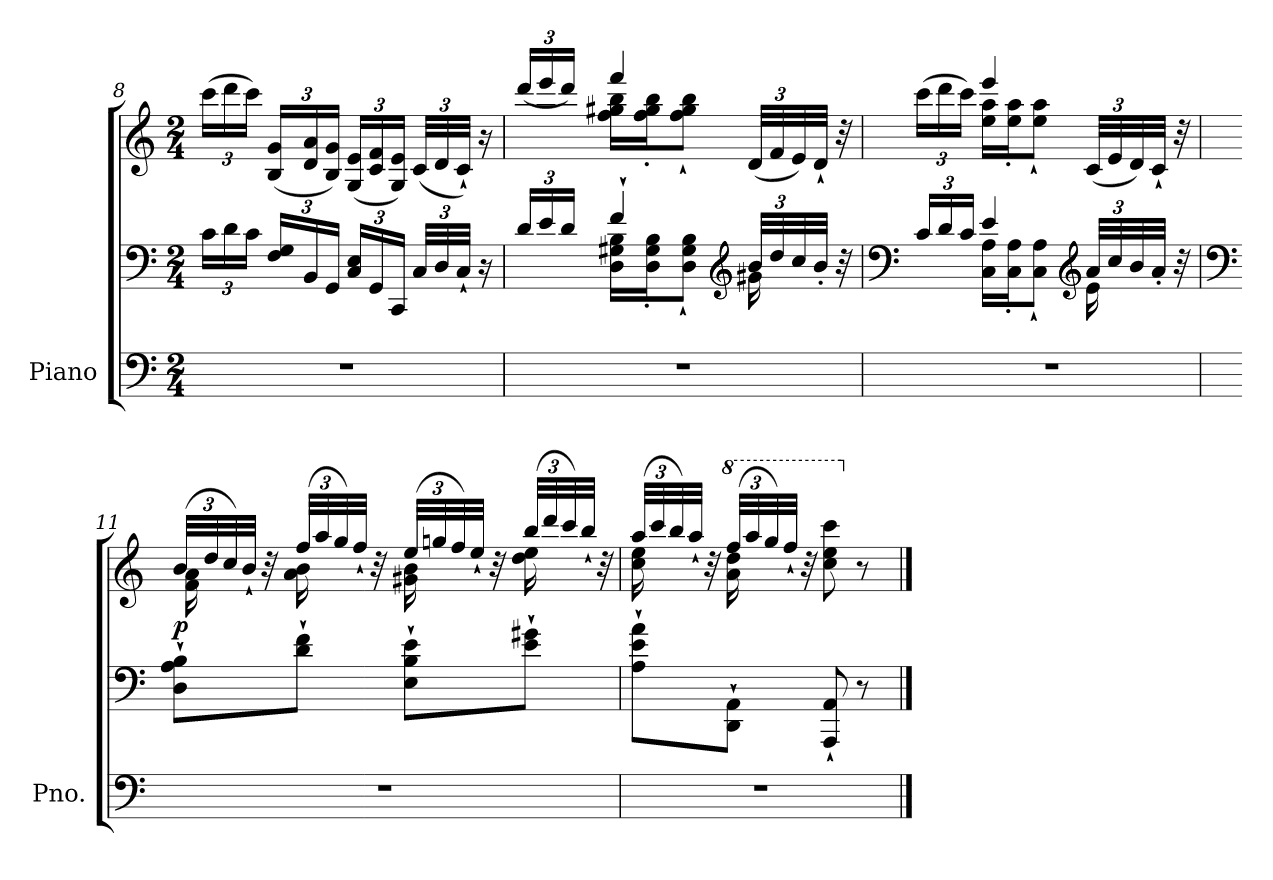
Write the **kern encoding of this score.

**kern	**kern	**kern	**dynam
*part1	*part1	*part1	*part1
*staff3	*staff2	*staff1	*staff1/2/3
*I"Piano	*	*	*
*I'Pno.	*	*	*
!!LO:PB:g=z
*clefF4	*clefF4	*clefG2	*
*k[]	*k[]	*k[]	*
*M2/4	*M2/4	*M2/4	*
*	*Xbrackettup	*Xbrackettup	*
=8	=8	=8	=8
2r	24c\LL	(<24ccc\LL	.
.	24d\	24ddd\	.
.	24c\JJ	24ccc\JJ)	.
.	24F/ 24G/LL	(<24B/ 24g/LL	.
.	24BB/	24d/ 24a/	.
.	24GG/JJ	24B/ 24g/JJ)	.
.	24C/ 24E/LL	(<24G/ 24e/LL	.
.	24GG/	24c/ 24f/	.
.	24CC/JJ	24G/ 24e/JJ)	.
.	48C/LLL	(>48c/LLL	.
.	48D/	48d/	.
.	48C`/JJJ	48c`/JJJ)	.
.	16r	16r	.
=9	=9	=9	=9
*	*^	*^	*
2r	24d/LL	8ryy	(<24ddd/LL	8ryy	.
.	24e/	.	24eee/	.	.
.	24d/JJ	.	24ddd/JJ)	.	.
.	4f`/	16D\ 16G#X\ 16B\LL	4fff/	16ff\ 16gg#X\ 16bb\LL	.
.	.	16D\' 16G#\' 16B\'J	.	16ff\' 16gg#\' 16bb\'J	.
.	.	8D\` 8G#\` 8B\`J	.	8ff\` 8gg#\` 8bb\`J	.
*	*clefG2	*	*	*	*
.	48b/LLL	16g#X\	(<48d/LLL	8ryy	.
.	48dd/	.	48f/	.	.
.	48cc/	.	48e/)	.	.
.	32b'/JJJ	16ryy	32d`/JJJ	.	.
.	32r	.	32r	.	.
=10	=10	=10	=10	=10	=10
*	*clefF4	*	*	*	*
2r	24c/LL	8ryy	(<24ccc\LL	8ryy	.
.	24d/	.	24ddd\	.	.
.	24c/JJ	.	24ccc\JJ)	.	.
.	4e/	16C\ 16A\LL	4eee/	16ee\ 16aa\LL	.
.	.	16C\' 16A\'J	.	16ee\' 16aa\'J	.
.	.	8C\` 8A\`J	.	8ee\` 8aa\`J	.
*	*clefG2	*	*	*	*
.	48a/LLL	16e\	(<48c/LLL	8ryy	.
.	48cc/	.	48e/	.	.
.	48b/	.	48d/)	.	.
.	32a'/JJJ	16ryy	32c`/JJJ	.	.
.	32r	.	32r	.	.
*	*v	*v	*	*	*
!!LO:LB:g=z	!!
=11	=11	=11	=11	=11
*	*clefF4	*	*	*
!	!	!	!	!LO:DY:b
2r	8D\` 8A\` 8B\`L	(>48b/LLL	16f\ 16a\	p
!	!	!	!	!LO:DY:b
.	.	48dd/	.	other-dynamics
.	.	48cc/)	.	.
.	.	32b`/JJJ	16ryy	.
.	.	32r	.	.
.	8d\` 8f\`J	(>48ff/LLL	16a\ 16b\	.
.	.	48aa/	.	.
.	.	48gg/)	.	.
.	.	32ff`/JJJ	16ryy	.
.	.	32r	.	.
.	8E\` 8B\` 8e\`L	(>48ee/LLL	16g#X\ 16b\	.
.	.	48ggn/	.	.
.	.	48ff/)	.	.
.	.	32ee`/JJJ	16ryy	.
.	.	32r	.	.
.	8e\` 8g#X\`J	(>48bb/LLL	16dd\ 16ee\	.
.	.	48ddd/	.	.
.	.	48ccc/)	.	.
.	.	32bb`/JJJ	16ryy	.
.	.	32r	.	.
=12	=12	=12	=12	=12
2r	8A\` 8e\` 8a\`L	(>48aa/LLL	16cc\ 16ee\	.
.	.	48ccc/	.	.
.	.	48bb/)	.	.
.	.	32aa`/JJJ	16ryy	.
.	.	32r	.	.
*	*	*8va	*	*
.	8DD\` 8AA\`J	(>48fff/LLL	16aa\ 16ddd\	.
.	.	48aaa/	.	.
.	.	48ggg/)	.	.
.	.	32fff`/JJJ	4ryy	.
.	.	32r	.	.
.	8AAA/` 8AA/`	8ccc\ 8eee\ 8cccc\	.	.
*	*	*X8va	*	*
.	8r	8r	.	.
.	.	.	16ryy	.
*	*	*v	*v	*
==	==	==	==
*-	*-	*-	*-
